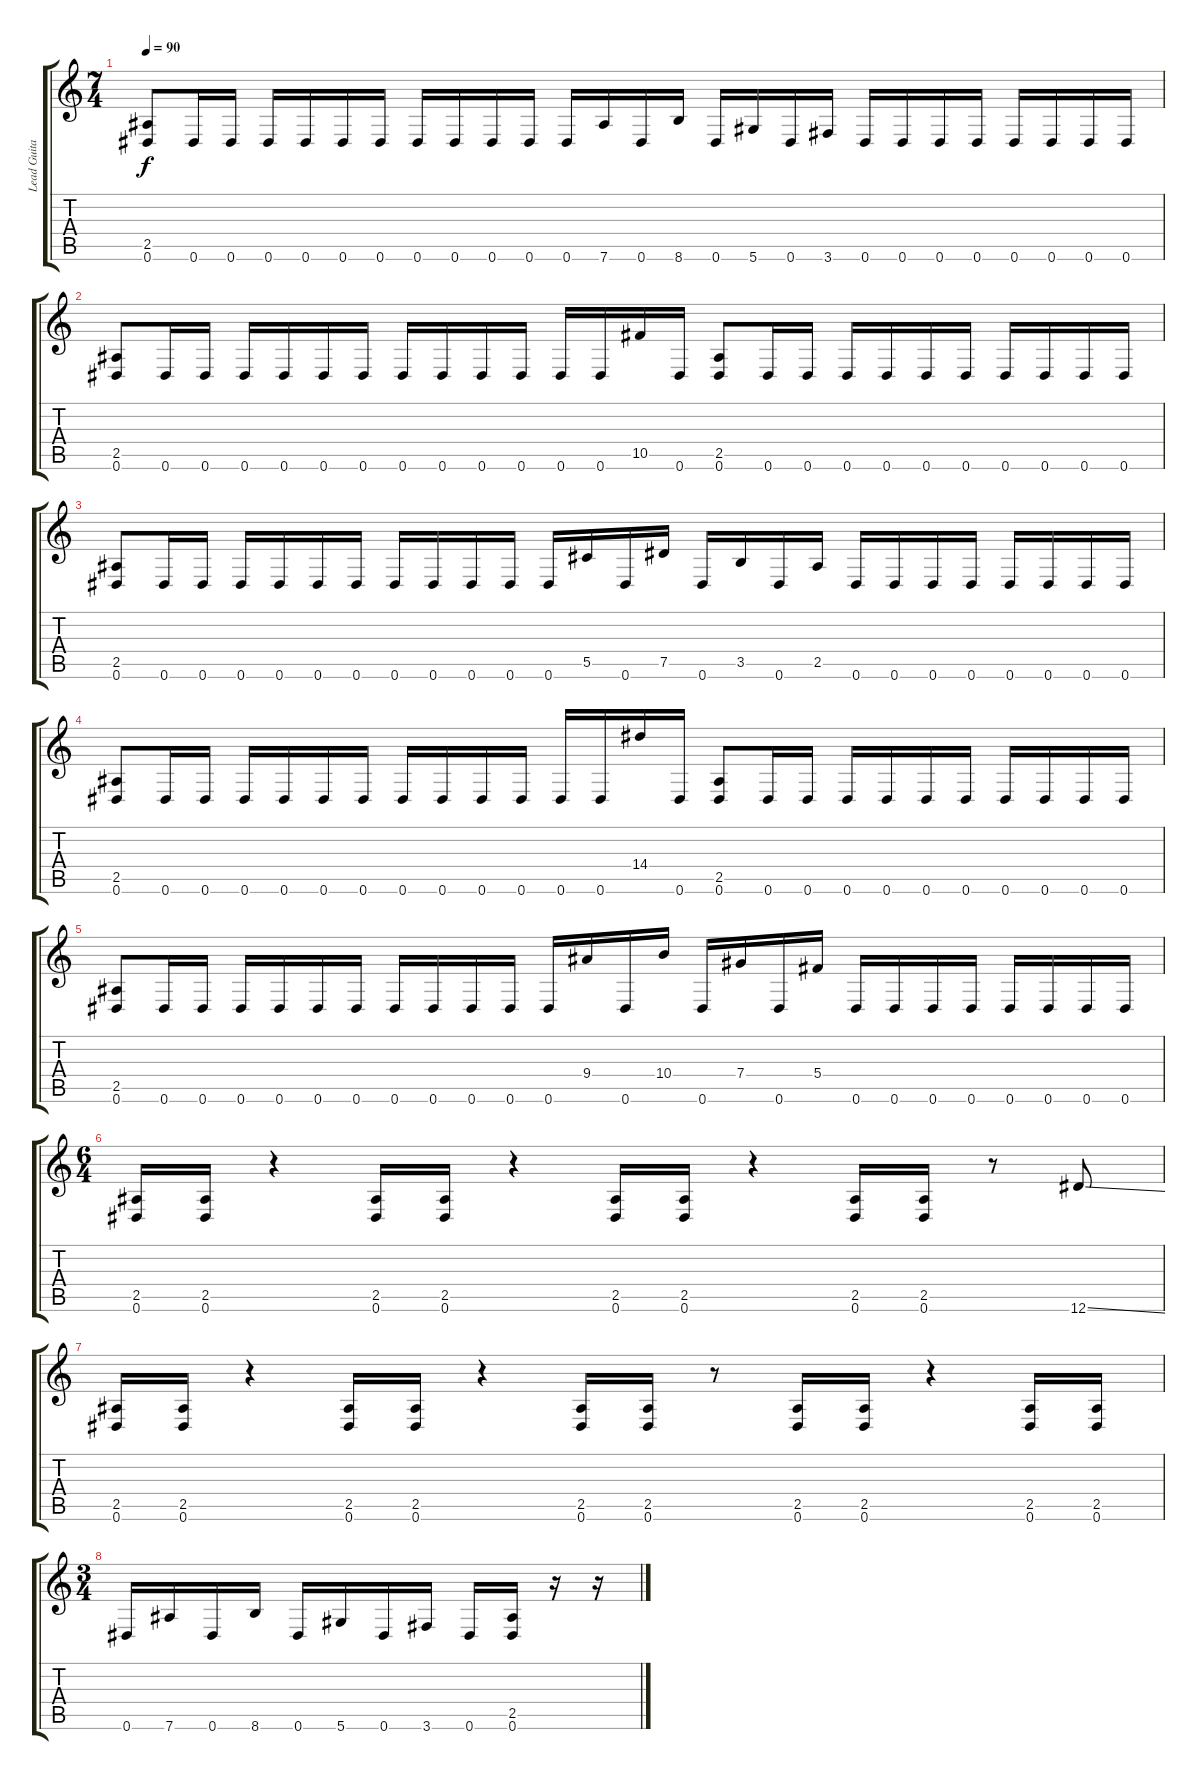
\track ("Lead Guitar" "Lead Guita") {instrument distortionguitar}
\staff {score tabs}
\tuning (Eb4 Bb3 Gb3 Db3 Ab2 Eb2) {hide}
\ts (7 4)
\tempo 90
\clef g2
\ks c
(2.5 0.6).8{dy f} 0.6.16 0.6.16 0.6.16 0.6.16 0.6.16 0.6.16 0.6.16 0.6.16 0.6.16 0.6.16 0.6.16 7.6.16 0.6.16 8.6.16 0.6.16 5.6.16 0.6.16 3.6.16 0.6.16 0.6.16 0.6.16 0.6.16 0.6.16 0.6.16 0.6.16 0.6.16 |
(2.5 0.6).8 0.6.16 0.6.16 0.6.16 0.6.16 0.6.16 0.6.16 0.6.16 0.6.16 0.6.16 0.6.16 0.6.16 0.6.16 10.5.16 0.6.16 (2.5 0.6).8 0.6.16 0.6.16 0.6.16 0.6.16 0.6.16 0.6.16 0.6.16 0.6.16 0.6.16 0.6.16 |
(2.5 0.6).8 0.6.16 0.6.16 0.6.16 0.6.16 0.6.16 0.6.16 0.6.16 0.6.16 0.6.16 0.6.16 0.6.16 5.5.16 0.6.16 7.5.16 0.6.16 3.5.16 0.6.16 2.5.16 0.6.16 0.6.16 0.6.16 0.6.16 0.6.16 0.6.16 0.6.16 0.6.16 |
(2.5 0.6).8 0.6.16 0.6.16 0.6.16 0.6.16 0.6.16 0.6.16 0.6.16 0.6.16 0.6.16 0.6.16 0.6.16 0.6.16 14.4.16 0.6.16 (2.5 0.6).8 0.6.16 0.6.16 0.6.16 0.6.16 0.6.16 0.6.16 0.6.16 0.6.16 0.6.16 0.6.16 |
(2.5 0.6).8 0.6.16 0.6.16 0.6.16 0.6.16 0.6.16 0.6.16 0.6.16 0.6.16 0.6.16 0.6.16 0.6.16 9.4.16 0.6.16 10.4.16 0.6.16 7.4.16 0.6.16 5.4.16 0.6.16 0.6.16 0.6.16 0.6.16 0.6.16 0.6.16 0.6.16 0.6.16 |
\ts (6 4)
(2.5 0.6).16 (2.5 0.6).16 r.4 (2.5 0.6).16 (2.5 0.6).16 r.4 (2.5 0.6).16 (2.5 0.6).16 r.4 (2.5 0.6).16 (2.5 0.6).16 r.8 12.6{ss}.8 |
(2.5 0.6).16 (2.5 0.6).16 r.4 (2.5 0.6).16 (2.5 0.6).16 r.4 (2.5 0.6).16 (2.5 0.6).16 r.8 (2.5 0.6).16 (2.5 0.6).16 r.4 (2.5 0.6).16 (2.5 0.6).16 |
\ts (3 4)
0.6.16 7.6.16 0.6.16 8.6.16 0.6.16 5.6.16 0.6.16 3.6.16 0.6.16 (2.5 0.6).16 r.16 r.16
